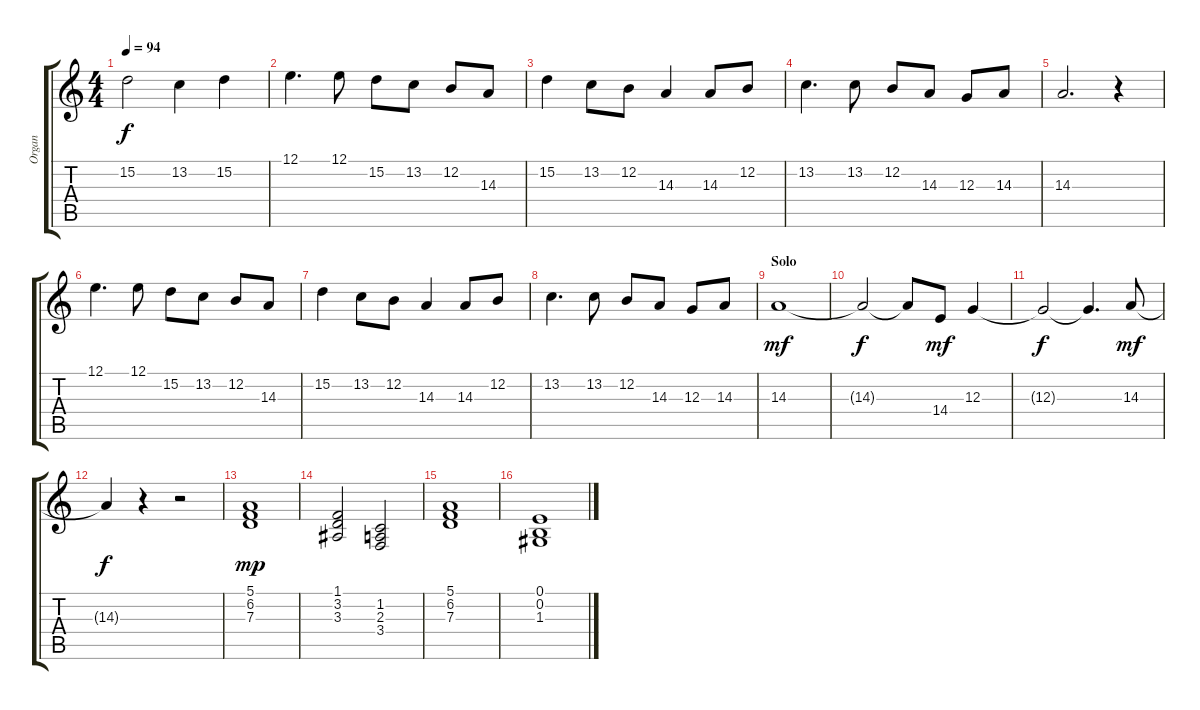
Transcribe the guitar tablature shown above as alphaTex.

\track ("Organ" "Organ") {instrument drawbarorgan}
\staff {score tabs}
\tuning (E4 B3 G3 D3 A2 E2) {hide}
\ts (4 4)
\tempo 94
\clef g2
\ks c
15.2.2{dy f} 13.2.4 15.2.4 |
12.1.4{d} 12.1.8 15.2.8 13.2.8 12.2.8 14.3.8 |
15.2.4 13.2.8 12.2.8 14.3.4 14.3.8 12.2.8 |
13.2.4{d} 13.2.8 12.2.8 14.3.8 12.3.8 14.3.8 |
14.3.2{d} r.4 |
12.1.4{d} 12.1.8 15.2.8 13.2.8 12.2.8 14.3.8 |
15.2.4 13.2.8 12.2.8 14.3.4 14.3.8 12.2.8 |
13.2.4{d} 13.2.8 12.2.8 14.3.8 12.3.8 14.3.8 |
\section ("" "Solo")
14.3.1{dy mf} |
14.3{t}.2{dy f} 14.3{t}.8 14.4.8{dy mf} 12.3.4 |
12.3{t}.2{dy f} 12.3{t}.4{d} 14.3.8{dy mf} |
14.3{t}.4{dy f} r.4 r.2 |
(5.1 6.2 7.3).1{dy mp} |
(1.1 3.2 3.3).2 (1.2 2.3 3.4).2 |
(5.1 6.2 7.3).1 |
(0.1 0.2 1.3).1
